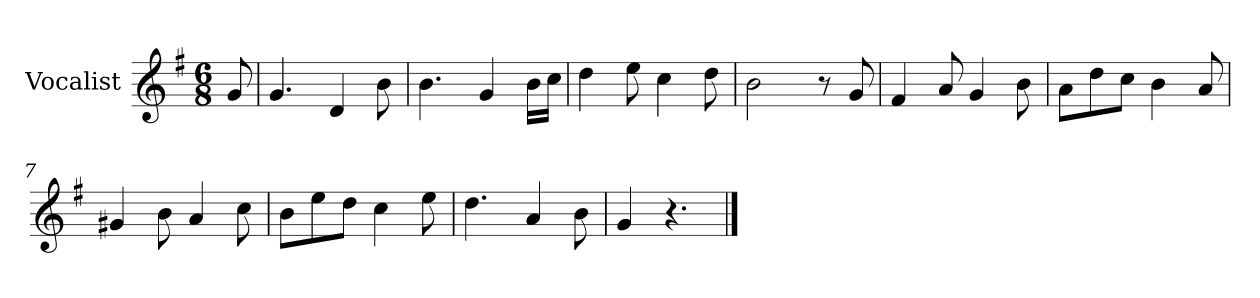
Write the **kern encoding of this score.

**kern
*part1
*staff1
*I"Vocalist
*k[f#]
*G:
*M6/8
=
8g
=1
4.g
4d
8b
=2
4.b
4g
16bLL
16ccJJ
=3
4dd
8ee
4cc
8dd
=4
2b
8r
8g
=5
4f#
8a
4g
8b
=6
8aL
8dd
8ccJ
4b
8a
=7
4g#X
8b
4a
8cc
=8
8bL
8ee
8ddJ
4cc
8ee
=9
4.dd
4a
8b
=10
4g
4.r
==
*-
